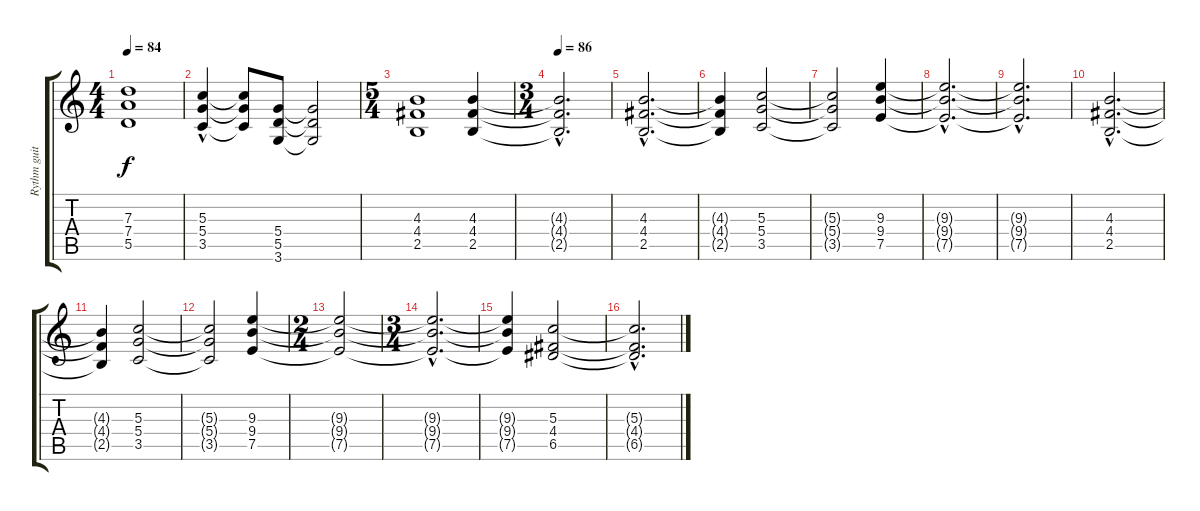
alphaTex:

\track ("Rythm guitar" "Rythm guit") {instrument acousticguitarsteel}
\staff {score tabs}
\tuning (E4 B3 G3 D3 A2 E2) {hide}
\ts (4 4)
\tempo 84
\clef g2
\ks c
(7.3 7.4 5.5).1{dy f} |
(5.3{hac} 5.4 3.5).4 (5.3{t} 5.4{t} 3.5{t}).8 (5.4 5.5 3.6).8 (5.4{t} 5.5{t} 3.6{t}).2 |
\ts (5 4)
(4.3 4.4 2.5).1 (4.3 4.4 2.5).4 |
\ts (3 4)
\tempo 86
(4.3{hac t} 4.4{hac t} 2.5{hac t}).2{d} |
(4.3{hac} 4.4{hac} 2.5{hac}).2{d} |
(4.3{t} 4.4{t} 2.5{t}).4 (5.3 5.4 3.5).2 |
(5.3{t} 5.4{t} 3.5{t}).2 (9.3 9.4 7.5).4 |
(9.3{hac t} 9.4{hac t} 7.5{hac t}).2{d} |
(9.3{hac t} 9.4{hac t} 7.5{hac t}).2{d} |
(4.3{hac} 4.4{hac} 2.5{hac}).2{d} |
(4.3{t} 4.4{t} 2.5{t}).4 (5.3 5.4 3.5).2 |
(5.3{t} 5.4{t} 3.5{t}).2 (9.3 9.4 7.5).4 |
\ts (2 4)
(9.3{t} 9.4{t} 7.5{t}).2 |
\ts (3 4)
(9.3{hac t} 9.4{hac t} 7.5{hac t}).2{d} |
(9.3{t} 9.4{t} 7.5{t}).4 (5.3 4.4 6.5).2 |
(5.3{hac t} 4.4{hac t} 6.5{hac t}).2{d}
